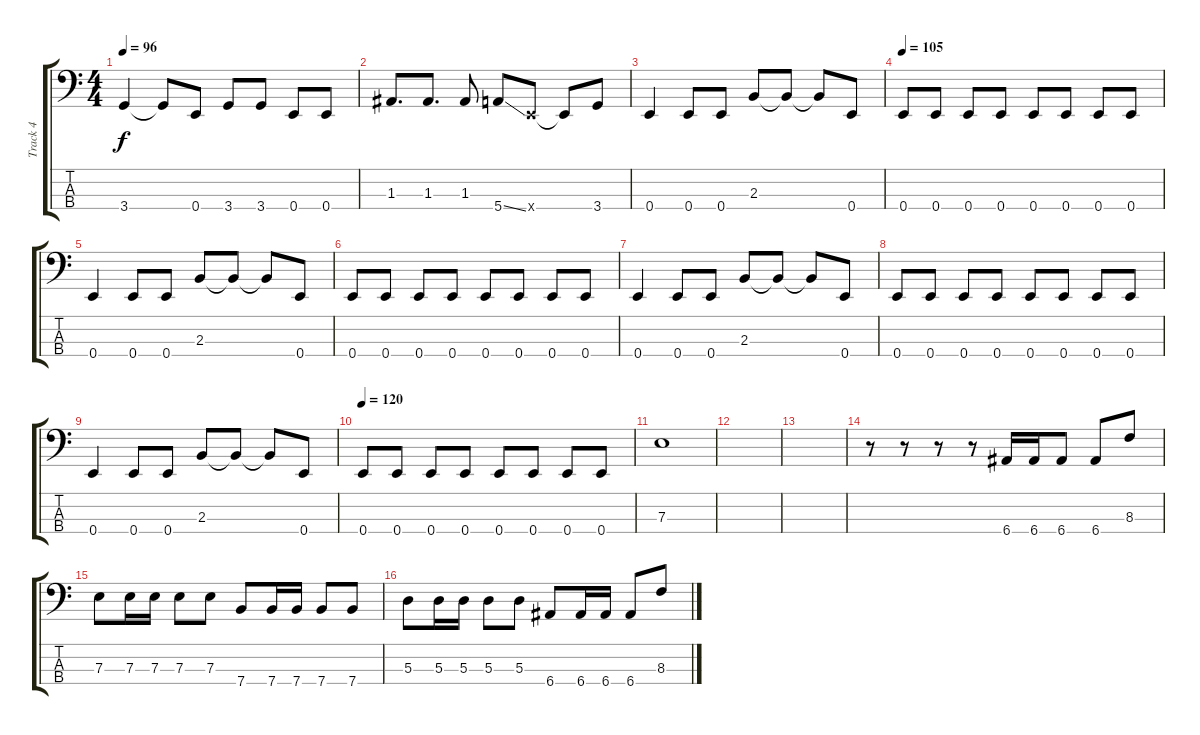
\track ("Track 4" "Track 4") {instrument electricbassfinger}
\staff {score tabs}
\tuning (G2 D2 A1 E1) {hide}
\ts (4 4)
\tempo 96
\clef f4
\ks c
3.4.4{dy f} 3.4{t}.8 0.4.8 3.4.8 3.4.8 0.4.8 0.4.8 |
1.3.8{d} 1.3.8{d} 1.3.8 5.4{ss}.8 0.4{x}.8 0.4{t}.8 3.4.8 |
0.4.4 0.4.8 0.4.8 2.3.8 2.3{t}.8 2.3{t}.8 0.4.8 |
\tempo 105
0.4.8 0.4.8 0.4.8 0.4.8 0.4.8 0.4.8 0.4.8 0.4.8 |
0.4.4 0.4.8 0.4.8 2.3.8 2.3{t}.8 2.3{t}.8 0.4.8 |
0.4.8 0.4.8 0.4.8 0.4.8 0.4.8 0.4.8 0.4.8 0.4.8 |
0.4.4 0.4.8 0.4.8 2.3.8 2.3{t}.8 2.3{t}.8 0.4.8 |
0.4.8 0.4.8 0.4.8 0.4.8 0.4.8 0.4.8 0.4.8 0.4.8 |
0.4.4 0.4.8 0.4.8 2.3.8 2.3{t}.8 2.3{t}.8 0.4.8 |
\tempo 120
0.4.8 0.4.8 0.4.8 0.4.8 0.4.8 0.4.8 0.4.8 0.4.8 |
7.3.1 |
|
|
r.8 r.8 r.8 r.8 6.4.16 6.4.16 6.4.8 6.4.8 8.3.8 |
7.3.8 7.3.16 7.3.16 7.3.8 7.3.8 7.4.8 7.4.16 7.4.16 7.4.8 7.4.8 |
5.3.8 5.3.16 5.3.16 5.3.8 5.3.8 6.4.8 6.4.16 6.4.16 6.4.8 8.3.8
